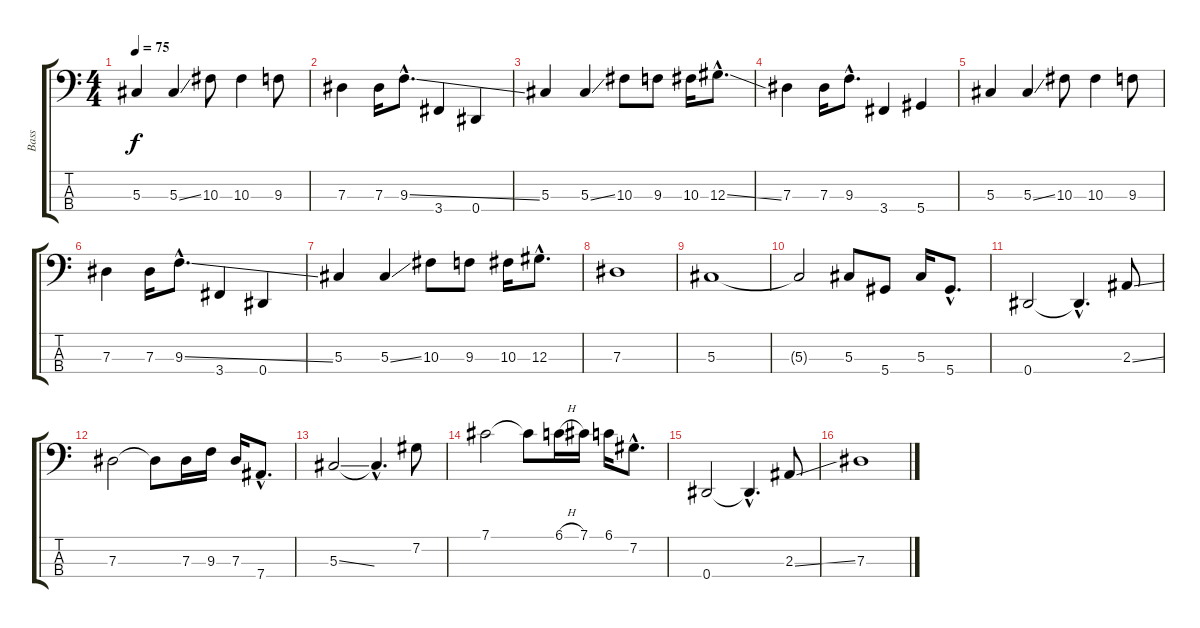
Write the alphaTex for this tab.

\track ("Bass " "Bass ") {instrument electricbassfinger}
\staff {score tabs}
\tuning (Gb2 Db2 Ab1 Eb1) {hide}
\ts (4 4)
\tempo 75
\clef f4
\ks c
5.3.4{dy f instrument electricbassfinger} 5.3{ss}.4 10.3.8 10.3.4 9.3.8 |
7.3.4 7.3.16 9.3{ss hac}.8{d} 3.4.4 0.4.4 |
5.3.4 5.3{ss}.4 10.3.8 9.3.8 10.3.16 12.3{ss hac}.8{d} |
7.3.4 7.3.16 9.3{hac}.8{d} 3.4.4 5.4.4 |
5.3.4 5.3{ss}.4 10.3.8 10.3.4 9.3.8 |
7.3.4 7.3.16 9.3{ss hac}.8{d} 3.4.4 0.4.4 |
5.3.4 5.3{ss}.4 10.3.8 9.3.8 10.3.16 12.3{hac}.8{d} |
7.3.1 |
5.3.1 |
5.3{t}.2 5.3.8 5.4.8 5.3.16 5.4{hac}.8{d} |
0.4.2 0.4{hac t}.4{d} 2.3{ss}.8 |
7.3.2 7.3{t}.8 7.3.16 9.3.16 7.3.16 7.4{hac}.8{d} |
5.3{ss}.2 5.3{hac t}.4{d} 7.2.8 |
7.1.2 7.1{t}.8 6.1{h}.16 7.1.16 6.1.16 7.2{hac}.8{d} |
0.4.2 0.4{hac t}.4{d} 2.3{ss}.8 |
7.3.1
